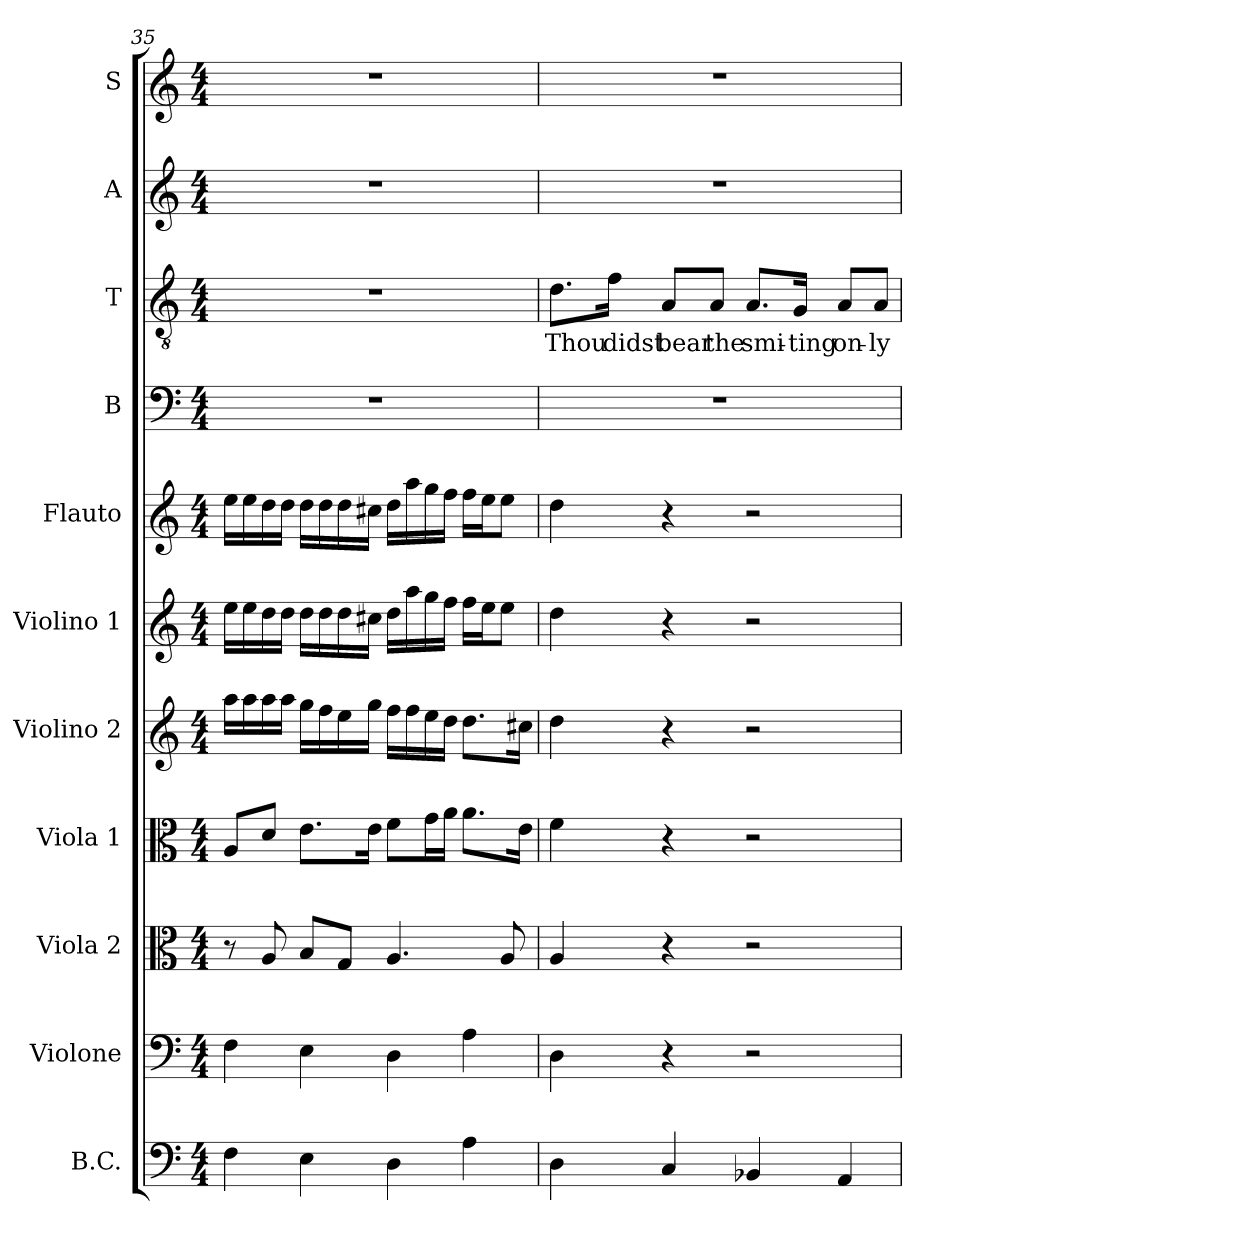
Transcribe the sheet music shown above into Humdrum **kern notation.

**kern	**kern	**kern	**kern	**kern	**kern	**kern	**kern	**kern	**text	**kern	**kern
*part11	*part10	*part9	*part8	*part7	*part6	*part5	*part4	*part3	*part3	*part2	*part1
*staff11	*staff10	*staff9	*staff8	*staff7	*staff6	*staff5	*staff4	*staff3	*staff3	*staff2	*staff1
*I"B.C.	*I"Violone	*I"Viola 2	*I"Viola 1	*I"Violino 2	*I"Violino 1	*I"Flauto	*I"B	*I"T	*	*I"A	*I"S
*I'B.C.	*I'Vne.	*I'Va2	*I'Va1	*I'Vn2	*I'Vn1	*I'Fl.	*I'B	*I'T	*	*I'A	*I'S
!!LO:PB:g=z
*clefF4	*clefF4	*clefC3	*clefC3	*clefG2	*clefG2	*clefG2	*clefF4	*clefGv2	*	*clefG2	*clefG2
*	*	*	*	*	*	*	*	*ITrd7c12	*	*	*
*k[]	*k[]	*k[]	*k[]	*k[]	*k[]	*k[]	*k[]	*k[]	*	*k[]	*k[]
*C:	*C:	*C:	*C:	*C:	*C:	*C:	*C:	*C:	*	*C:	*C:
*M4/4	*M4/4	*M4/4	*M4/4	*M4/4	*M4/4	*M4/4	*M4/4	*M4/4	*	*M4/4	*M4/4
=35	=35	=35	=35	=35	=35	=35	=35	=35	=35	=35	=35
4Fi\	4Fi\	8r	8Ai/L	16aai\LL	16eei\LL	16eei\LL	1r	1r	.	1r	1r
.	.	.	.	16aai\	16eei\	16eei\	.	.	.	.	.
.	.	8Ai/	8di/J	16aai\	16ddi\	16ddi\	.	.	.	.	.
.	.	.	.	16aai\JJ	16ddi\JJ	16ddi\JJ	.	.	.	.	.
4Ei\	4Ei\	8Bi/L	8.ei\L	16ggi\LL	16ddi\LL	16ddi\LL	.	.	.	.	.
.	.	.	.	16ffi\	16ddi\	16ddi\	.	.	.	.	.
.	.	8Gi/J	.	16eei\	16ddi\	16ddi\	.	.	.	.	.
.	.	.	16ei\Jk	16ggi\JJ	16cc#Xi\JJ	16cc#Xi\JJ	.	.	.	.	.
4Di\	4Di\	4.Ai/	8fi\L	16ffi\LL	16ddi\LL	16ddi\LL	.	.	.	.	.
.	.	.	.	16ffi\	16aai\	16aai\	.	.	.	.	.
.	.	.	16gi\L	16eei\	16ggi\	16ggi\	.	.	.	.	.
.	.	.	16ai\JJ	16ddi\JJ	16ffi\JJ	16ffi\JJ	.	.	.	.	.
4Ai\	4Ai\	.	8.ai\L	8.ddi\L	16ffi\LL	16ffi\LL	.	.	.	.	.
.	.	.	.	.	16eei\J	16eei\J	.	.	.	.	.
.	.	8Ai/	.	.	8eei\J	8eei\J	.	.	.	.	.
.	.	.	16ei\Jk	16cc#Xi\Jk	.	.	.	.	.	.	.
=36	=36	=36	=36	=36	=36	=36	=36	=36	=36	=36	=36
!	!	!	!	!	!	!	!	!	!LO:LY:b:color=#000000	!	!
4Di\	4Di\	4Ai/	4fi\	4ddi\	4ddi\	4ddi\	1r	8.Di\L	Thou	1r	1r
!	!	!	!	!	!	!	!	!	!LO:LY:b:color=#000000	!	!
.	.	.	.	.	.	.	.	16Fi\Jk	didst	.	.
!	!	!	!	!	!	!	!	!	!LO:LY:b:color=#000000	!	!
4Ci/	4r	4r	4r	4r	4r	4r	.	8AAi/L	bear	.	.
!	!	!	!	!	!	!	!	!	!LO:LY:b:color=#000000	!	!
.	.	.	.	.	.	.	.	8AAi/J	the	.	.
!	!	!	!	!	!	!	!	!	!LO:LY:b:color=#000000	!	!
4BB-Xi/	2r	2r	2r	2r	2r	2r	.	8.AAi/L	smi-	.	.
!	!	!	!	!	!	!	!	!	!LO:LY:b:color=#000000	!	!
.	.	.	.	.	.	.	.	16GGi/Jk	-ting	.	.
!	!	!	!	!	!	!	!	!	!LO:LY:b:color=#000000	!	!
4AAi/	.	.	.	.	.	.	.	8AAi/L	on-	.	.
!	!	!	!	!	!	!	!	!	!LO:LY:b:color=#000000	!	!
.	.	.	.	.	.	.	.	8AAi/J	-ly	.	.
=	=	=	=	=	=	=	=	=	=	=	=
*-	*-	*-	*-	*-	*-	*-	*-	*-	*-	*-	*-
